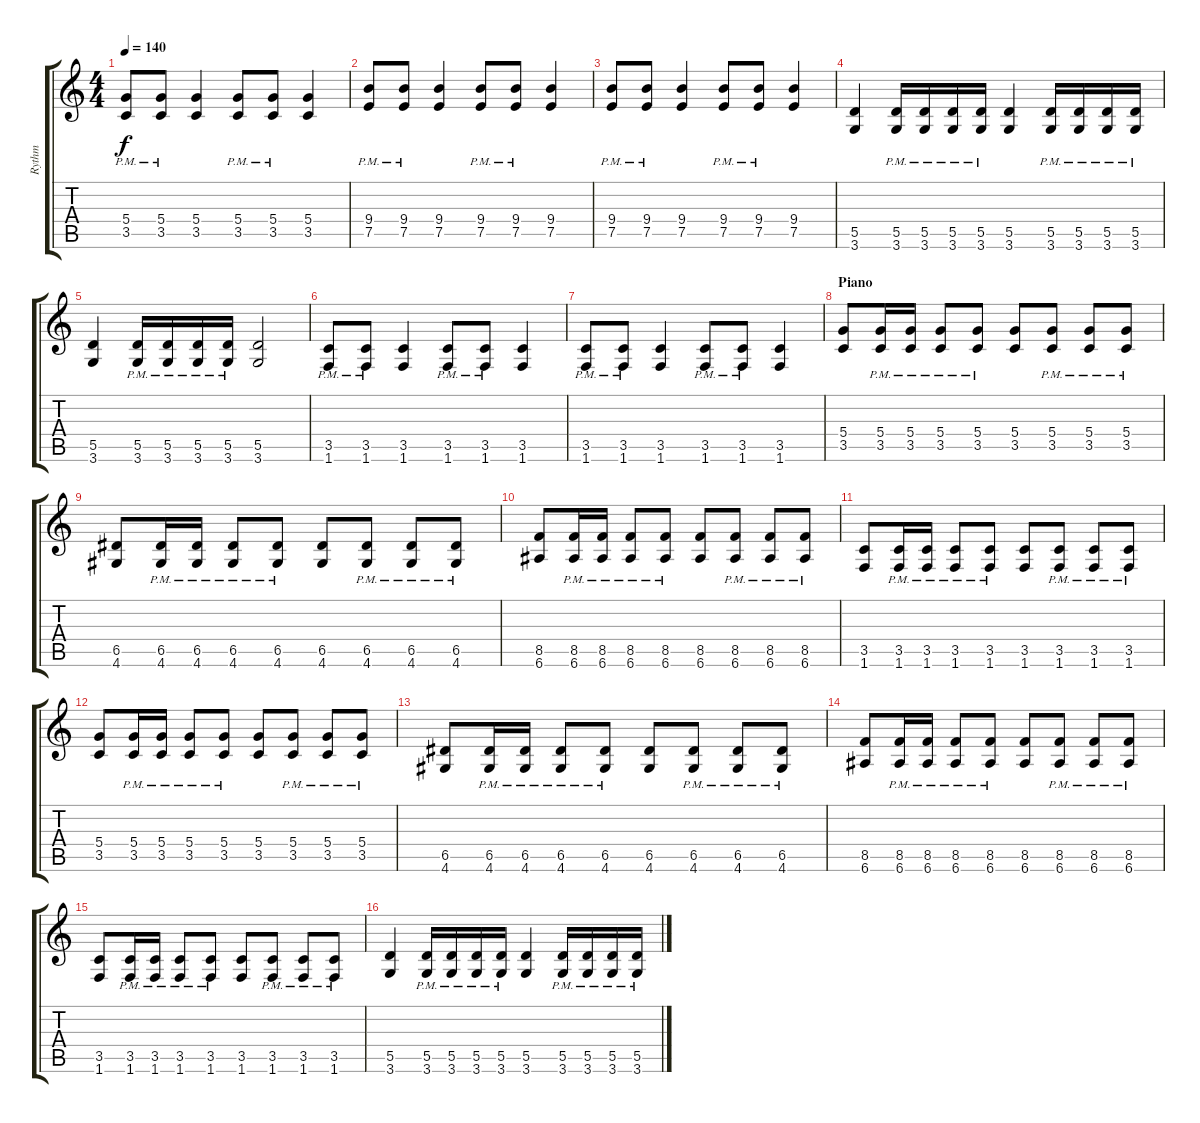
\track ("Rythm" "Rythm") {instrument overdrivenguitar}
\staff {score tabs}
\tuning (E4 B3 G3 D3 A2 E2) {hide}
\ts (4 4)
\tempo 140
\clef g2
\ks c
(5.4{pm} 3.5{pm}).8{dy f} (5.4{pm} 3.5{pm}).8 (5.4 3.5).4 (5.4{pm} 3.5{pm}).8 (5.4{pm} 3.5{pm}).8 (5.4 3.5).4 |
(9.4{pm} 7.5{pm}).8 (9.4{pm} 7.5{pm}).8 (9.4 7.5).4 (9.4{pm} 7.5{pm}).8 (9.4{pm} 7.5{pm}).8 (9.4 7.5).4 |
(9.4{pm} 7.5{pm}).8 (9.4{pm} 7.5{pm}).8 (9.4 7.5).4 (9.4{pm} 7.5{pm}).8 (9.4{pm} 7.5{pm}).8 (9.4 7.5).4 |
(5.5 3.6).4 (5.5{pm} 3.6{pm}).16 (5.5{pm} 3.6{pm}).16 (5.5{pm} 3.6{pm}).16 (5.5{pm} 3.6{pm}).16 (5.5 3.6).4 (5.5{pm} 3.6{pm}).16 (5.5{pm} 3.6{pm}).16 (5.5{pm} 3.6{pm}).16 (5.5{pm} 3.6{pm}).16 |
(5.5 3.6).4 (5.5{pm} 3.6{pm}).16 (5.5{pm} 3.6{pm}).16 (5.5{pm} 3.6{pm}).16 (5.5{pm} 3.6{pm}).16 (5.5 3.6).2 |
(3.5{pm} 1.6{pm}).8 (3.5{pm} 1.6{pm}).8 (3.5 1.6).4 (3.5{pm} 1.6{pm}).8 (3.5{pm} 1.6{pm}).8 (3.5 1.6).4 |
(3.5{pm} 1.6{pm}).8 (3.5{pm} 1.6{pm}).8 (3.5 1.6).4 (3.5{pm} 1.6{pm}).8 (3.5{pm} 1.6{pm}).8 (3.5 1.6).4 |
\section ("" "Piano")
(5.4 3.5).8 (5.4{pm} 3.5{pm}).16 (5.4{pm} 3.5{pm}).16 (5.4{pm} 3.5{pm}).8 (5.4{pm} 3.5{pm}).8 (5.4 3.5).8 (5.4{pm} 3.5{pm}).8 (5.4{pm} 3.5{pm}).8 (5.4{pm} 3.5{pm}).8 |
(6.5 4.6).8 (6.5{pm} 4.6{pm}).16 (6.5{pm} 4.6{pm}).16 (6.5{pm} 4.6{pm}).8 (6.5{pm} 4.6{pm}).8 (6.5 4.6).8 (6.5{pm} 4.6{pm}).8 (6.5{pm} 4.6{pm}).8 (6.5{pm} 4.6{pm}).8 |
(8.5 6.6).8 (8.5{pm} 6.6{pm}).16 (8.5{pm} 6.6{pm}).16 (8.5{pm} 6.6{pm}).8 (8.5{pm} 6.6{pm}).8 (8.5 6.6).8 (8.5{pm} 6.6{pm}).8 (8.5{pm} 6.6{pm}).8 (8.5{pm} 6.6{pm}).8 |
(3.5 1.6).8 (3.5{pm} 1.6{pm}).16 (3.5{pm} 1.6{pm}).16 (3.5{pm} 1.6{pm}).8 (3.5{pm} 1.6{pm}).8 (3.5 1.6).8 (3.5{pm} 1.6{pm}).8 (3.5{pm} 1.6{pm}).8 (3.5{pm} 1.6{pm}).8 |
(5.4 3.5).8 (5.4{pm} 3.5{pm}).16 (5.4{pm} 3.5{pm}).16 (5.4{pm} 3.5{pm}).8 (5.4{pm} 3.5{pm}).8 (5.4 3.5).8 (5.4{pm} 3.5{pm}).8 (5.4{pm} 3.5{pm}).8 (5.4{pm} 3.5{pm}).8 |
(6.5 4.6).8 (6.5{pm} 4.6{pm}).16 (6.5{pm} 4.6{pm}).16 (6.5{pm} 4.6{pm}).8 (6.5{pm} 4.6{pm}).8 (6.5 4.6).8 (6.5{pm} 4.6{pm}).8 (6.5{pm} 4.6{pm}).8 (6.5{pm} 4.6{pm}).8 |
(8.5 6.6).8 (8.5{pm} 6.6{pm}).16 (8.5{pm} 6.6{pm}).16 (8.5{pm} 6.6{pm}).8 (8.5{pm} 6.6{pm}).8 (8.5 6.6).8 (8.5{pm} 6.6{pm}).8 (8.5{pm} 6.6{pm}).8 (8.5{pm} 6.6{pm}).8 |
(3.5 1.6).8 (3.5{pm} 1.6{pm}).16 (3.5{pm} 1.6{pm}).16 (3.5{pm} 1.6{pm}).8 (3.5{pm} 1.6{pm}).8 (3.5 1.6).8 (3.5{pm} 1.6{pm}).8 (3.5{pm} 1.6{pm}).8 (3.5{pm} 1.6{pm}).8 |
(5.5 3.6).4 (5.5{pm} 3.6{pm}).16 (5.5{pm} 3.6{pm}).16 (5.5{pm} 3.6{pm}).16 (5.5{pm} 3.6{pm}).16 (5.5 3.6).4 (5.5{pm} 3.6{pm}).16 (5.5{pm} 3.6{pm}).16 (5.5{pm} 3.6{pm}).16 (5.5{pm} 3.6{pm}).16
